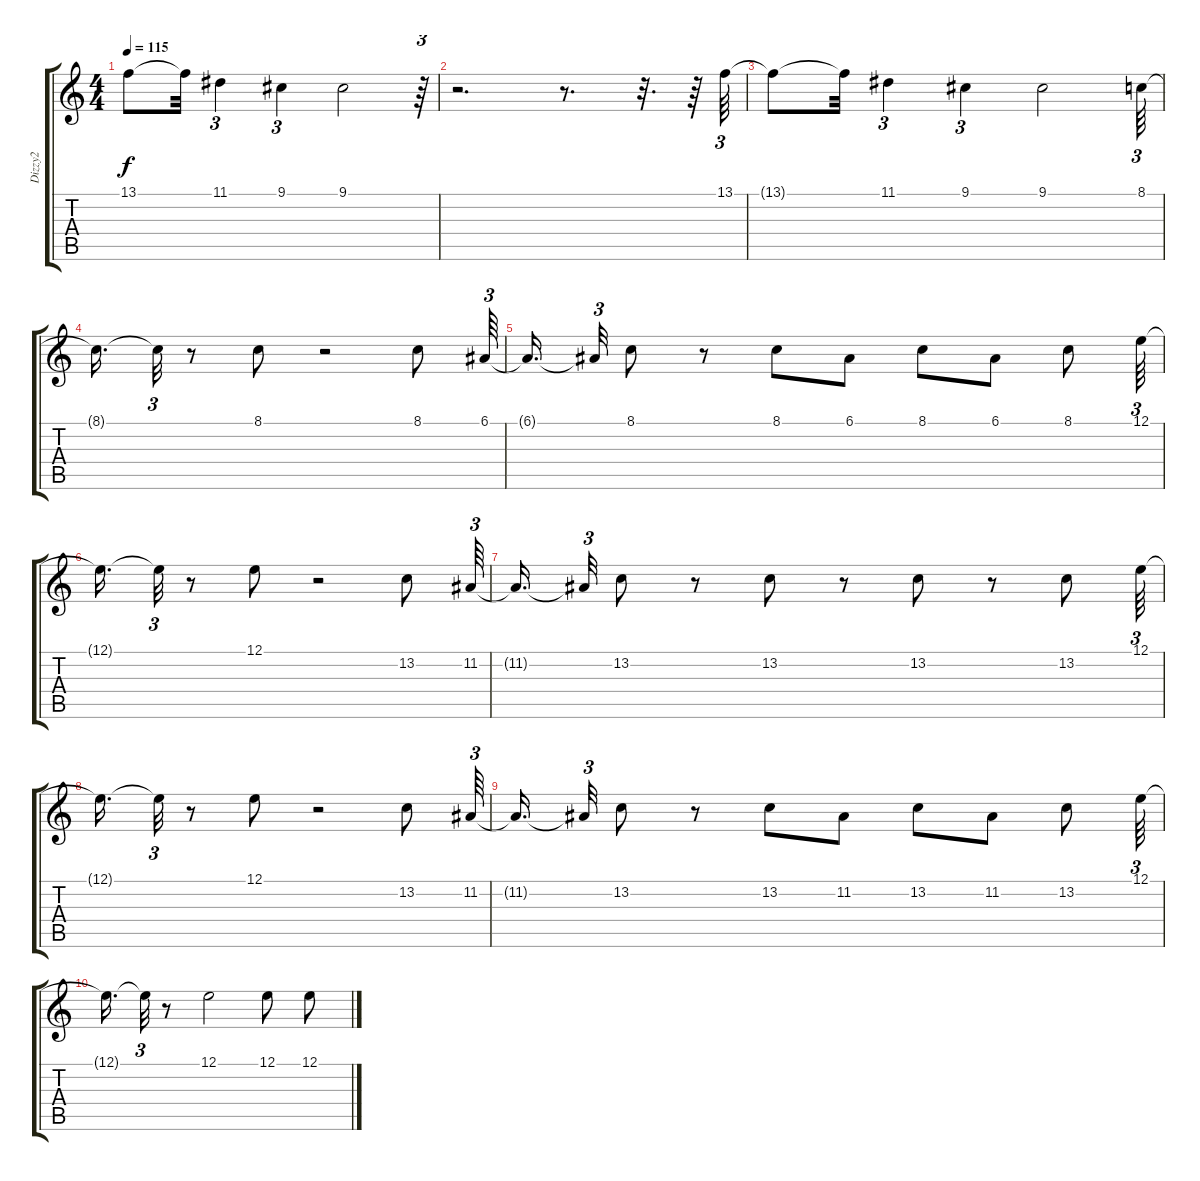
\track ("Dizzy2" "Dizzy2") {instrument trumpet}
\staff {score tabs}
\tuning (E4 B3 G3 D3 A2 E2) {hide}
\ts (4 4)
\tempo 115
\clef g2
\ks c
13.1{t}.8{dy f} 13.1{t}.32 11.1.4{tu (3 2)} 9.1.4{tu (3 2)} 9.1.2 r.64{tu (3 2)} |
r.2{d} r.8{d} r.32{d} r.64 13.1.64{tu (3 2) volume 9} |
13.1{t}.8 13.1{t}.32 11.1.4{tu (3 2) volume 10} 9.1.4{tu (3 2) volume 11} 9.1.2{volume 12} 8.1.64{tu (3 2) volume 14} |
8.1{t}.16{d} 8.1{t}.32{tu (3 2)} r.8 8.1.8{volume 14} r.2 8.1.8 6.1.64{tu (3 2)} |
6.1{t}.16{d} 6.1{t}.32{tu (3 2)} 8.1.8 r.8 8.1.8 6.1.8 8.1.8 6.1.8 8.1.8 12.1.64{tu (3 2)} |
12.1{t}.16{d} 12.1{t}.32{tu (3 2)} r.8 12.1.8 r.2 13.2.8 11.2.64{tu (3 2)} |
11.2{t}.16{d} 11.2{t}.32{tu (3 2)} 13.2.8 r.8 13.2.8 r.8 13.2.8 r.8 13.2.8 12.1.64{tu (3 2)} |
12.1{t}.16{d} 12.1{t}.32{tu (3 2)} r.8 12.1.8 r.2 13.2.8 11.2.64{tu (3 2)} |
11.2{t}.16{d} 11.2{t}.32{tu (3 2)} 13.2.8 r.8 13.2.8 11.2.8 13.2.8 11.2.8 13.2.8 12.1.64{tu (3 2)} |
12.1{t}.16{d} 12.1{t}.32{tu (3 2)} r.8 12.1.2{volume 8} 12.1.8{volume 16} 12.1.8
